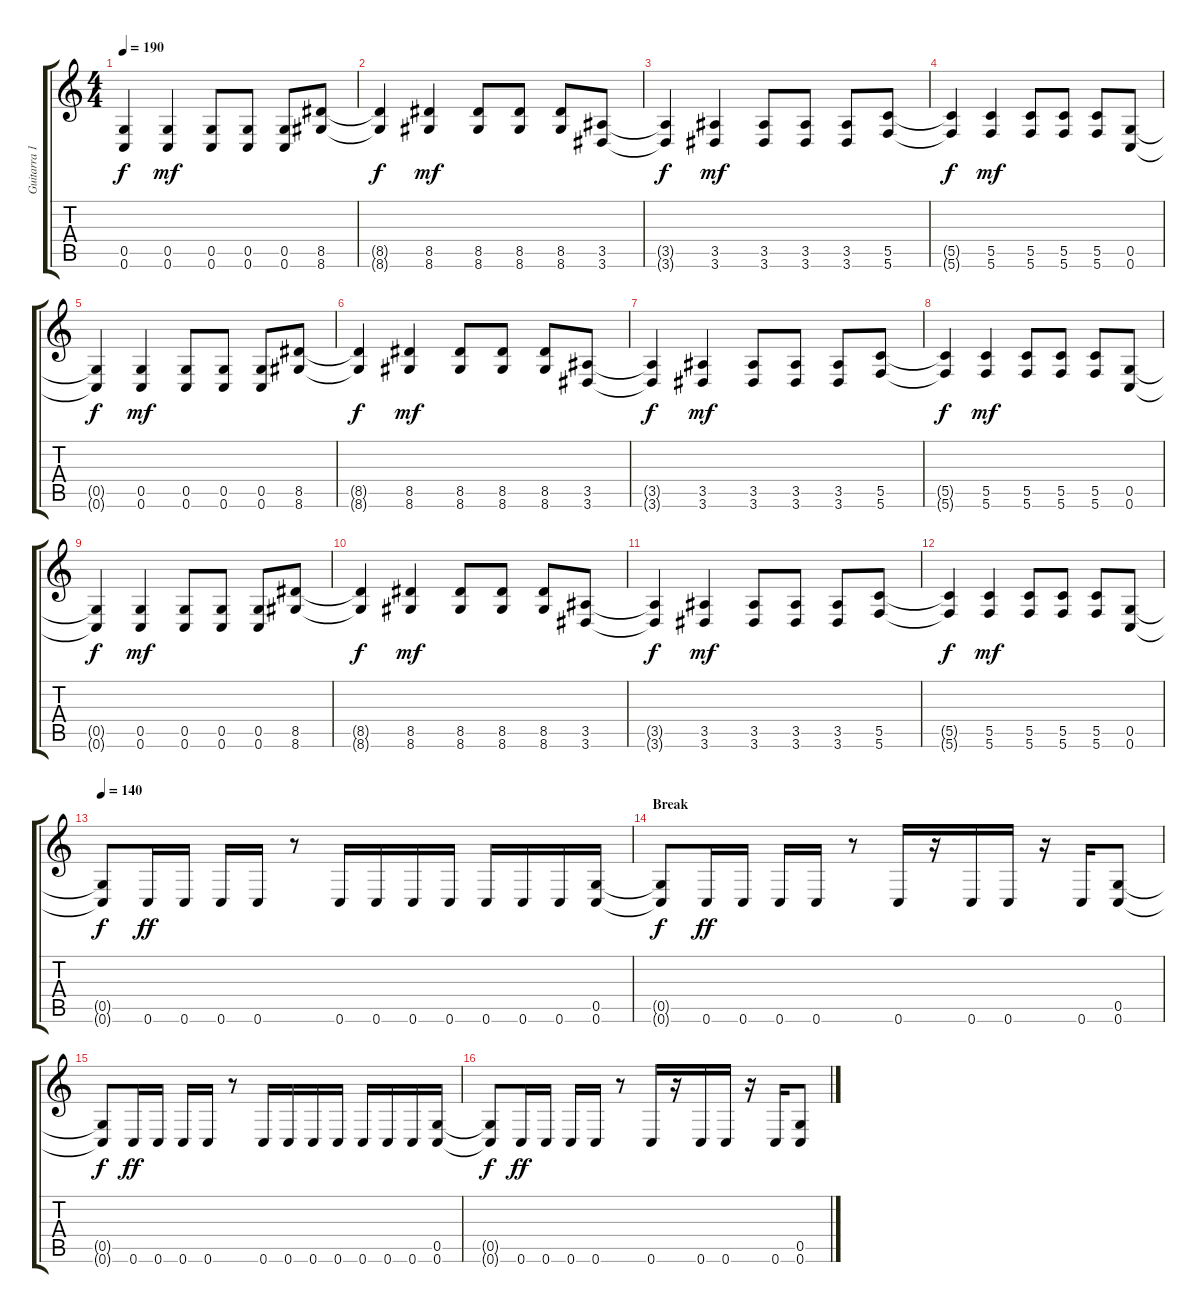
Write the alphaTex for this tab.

\track ("Guitarra 1" "Guitarra 1") {instrument distortionguitar}
\staff {score tabs}
\tuning (D4 A3 F3 C3 G2 C2) {hide}
\ts (4 4)
\tempo 190
\clef g2
\ks c
(0.5{t} 0.6{t}).4{dy f} (0.5 0.6).4{dy mf} (0.5 0.6).8 (0.5 0.6).8 (0.5 0.6).8 (8.5 8.6).8 |
(8.5{t} 8.6{t}).4{dy f} (8.5 8.6).4{dy mf} (8.5 8.6).8 (8.5 8.6).8 (8.5 8.6).8 (3.5 3.6).8 |
(3.5{t} 3.6{t}).4{dy f} (3.5 3.6).4{dy mf} (3.5 3.6).8 (3.5 3.6).8 (3.5 3.6).8 (5.5 5.6).8 |
(5.5{t} 5.6{t}).4{dy f} (5.5 5.6).4{dy mf} (5.5 5.6).8 (5.5 5.6).8 (5.5 5.6).8 (0.5 0.6).8 |
(0.5{t} 0.6{t}).4{dy f} (0.5 0.6).4{dy mf} (0.5 0.6).8 (0.5 0.6).8 (0.5 0.6).8 (8.5 8.6).8 |
(8.5{t} 8.6{t}).4{dy f} (8.5 8.6).4{dy mf} (8.5 8.6).8 (8.5 8.6).8 (8.5 8.6).8 (3.5 3.6).8 |
(3.5{t} 3.6{t}).4{dy f} (3.5 3.6).4{dy mf} (3.5 3.6).8 (3.5 3.6).8 (3.5 3.6).8 (5.5 5.6).8 |
(5.5{t} 5.6{t}).4{dy f} (5.5 5.6).4{dy mf} (5.5 5.6).8 (5.5 5.6).8 (5.5 5.6).8 (0.5 0.6).8 |
(0.5{t} 0.6{t}).4{dy f} (0.5 0.6).4{dy mf} (0.5 0.6).8 (0.5 0.6).8 (0.5 0.6).8 (8.5 8.6).8 |
(8.5{t} 8.6{t}).4{dy f} (8.5 8.6).4{dy mf} (8.5 8.6).8 (8.5 8.6).8 (8.5 8.6).8 (3.5 3.6).8 |
(3.5{t} 3.6{t}).4{dy f} (3.5 3.6).4{dy mf} (3.5 3.6).8 (3.5 3.6).8 (3.5 3.6).8 (5.5 5.6).8 |
(5.5{t} 5.6{t}).4{dy f} (5.5 5.6).4{dy mf} (5.5 5.6).8 (5.5 5.6).8 (5.5 5.6).8 (0.5 0.6).8 |
\tempo 140
(0.5{t} 0.6{t}).8{dy f} 0.6.16{dy ff} 0.6.16 0.6.16 0.6.16 r.8 0.6.16 0.6.16 0.6.16 0.6.16 0.6.16 0.6.16 0.6.16 (0.5 0.6).16 |
\section ("" "Break")
(0.5{t} 0.6{t}).8{dy f} 0.6.16{dy ff} 0.6.16 0.6.16 0.6.16 r.8 0.6.16 r.16 0.6.16 0.6.16 r.16 0.6.16 (0.5 0.6).8 |
(0.5{t} 0.6{t}).8{dy f} 0.6.16{dy ff} 0.6.16 0.6.16 0.6.16 r.8 0.6.16 0.6.16 0.6.16 0.6.16 0.6.16 0.6.16 0.6.16 (0.5 0.6).16 |
(0.5{t} 0.6{t}).8{dy f} 0.6.16{dy ff} 0.6.16 0.6.16 0.6.16 r.8 0.6.16 r.16 0.6.16 0.6.16 r.16 0.6.16 (0.5 0.6).8
